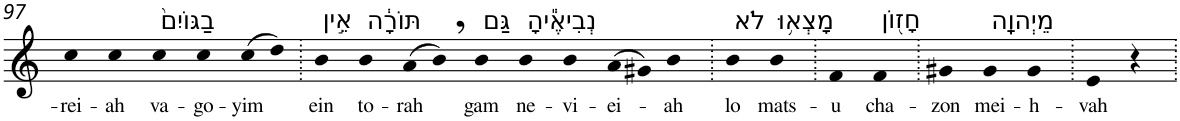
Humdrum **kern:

**kern	**text
*part1	*part1
*staff1	*staff1
*I"Piano	*
*I'Pno	*
!!LO:PB:g=z
*clefG2	*
*k[]	*
=97	=97
!	!LO:LY:b
4cc	-rei-
!	!LO:LY:b
4cc	-ah
!LO:TX:a:t=בַגּוֹיִם֙	!
!	!LO:LY:b
4cc	va-
!	!LO:LY:b
4cc	-go-
!	!LO:LY:b
(>8cc	-yim
8dd)	.
=98.	=98.
!LO:TX:a:t=אֵ֣ין	!
!	!LO:LY:b
4b	ein
!LO:TX:a:t=תּוֹרָ֔ה	!
!	!LO:LY:b
4b	to-
!	!LO:LY:b
(>8a	-rah
8b,)	.
!LO:TX:a:t=גַּם	!
!	!LO:LY:b
4b	gam
!LO:TX:a:t=נְבִיאֶ֕יהָ	!
!	!LO:LY:b
4b	ne-
!	!LO:LY:b
4b	-vi-
!	!LO:LY:b
(>8a	-ei-
8g#X)	.
!	!LO:LY:b
4b	-ah
=99.	=99.
!LO:TX:a:t=לֹא	!
!	!LO:LY:b
4b	lo
!LO:TX:a:t=מָצְא֥וּ	!
!	!LO:LY:b
4b	mats-
=100.	=100.
!	!LO:LY:b
4f	-u
!LO:TX:a:t=חָז֖וֹן	!
!	!LO:LY:b
4f	cha-
=101.	=101.
!	!LO:LY:b
4g#X	-zon
!LO:TX:a:t=מֵיְהוָֽה	!
!	!LO:LY:b
4g#	mei-
!	!LO:LY:b
4g#	-h-
=102.	=102.
!	!LO:LY:b
4e	-vah
4r	.
=.	=.
*-	*-
